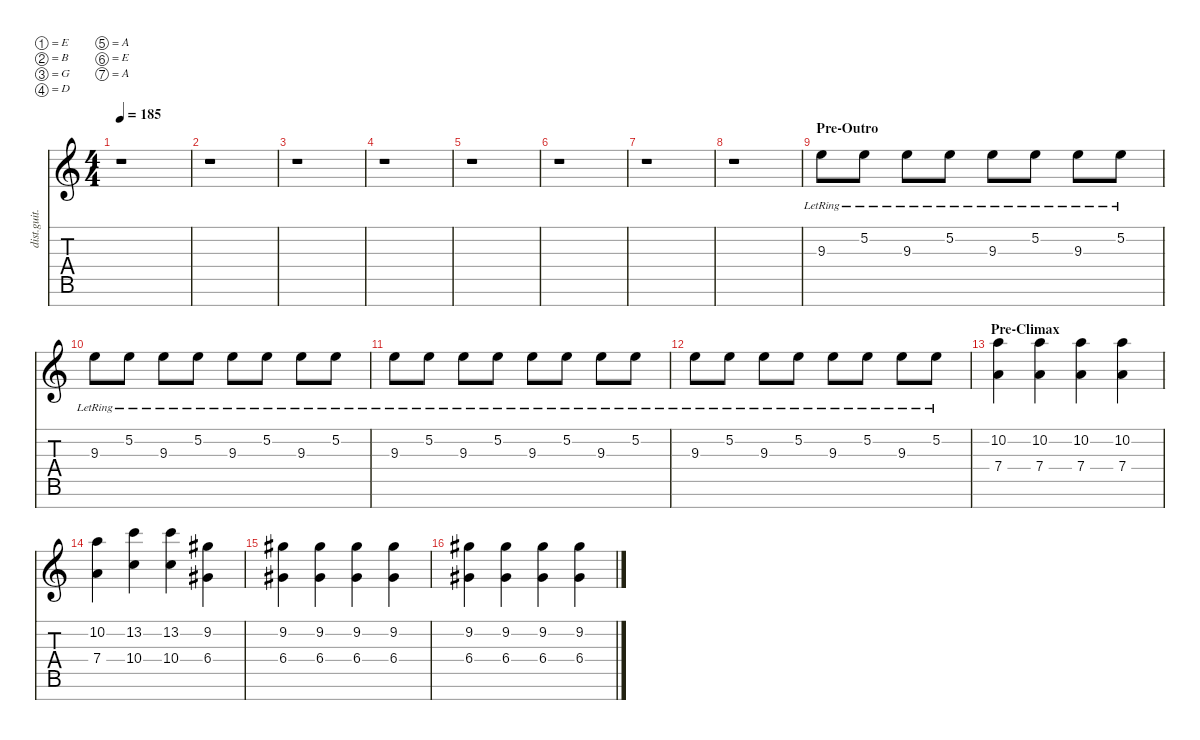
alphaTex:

\defaultSystemsLayout 4
\hideDynamics
\bracketExtendMode nobrackets
\track ("Distortion Guitar - Zoli" "dist.guit.") {instrument distortionguitar}
\staff {score tabs}
\tuning (E4 B3 G3 D3 A2 E2 A1)
\ts (4 4)
\tempo 185
\clef g2
\ks c
r.1{dy mf} |
r.1 |
r.1 |
r.1 |
r.1 |
r.1 |
r.1 |
r.1 |
\section ("" "Pre-Outro")
9.3{lr}.8 5.2{lr}.8 9.3{lr}.8 5.2{lr}.8 9.3{lr}.8 5.2{lr}.8 9.3{lr}.8 5.2{lr}.8 |
9.3{lr}.8 5.2{lr}.8 9.3{lr}.8 5.2{lr}.8 9.3{lr}.8 5.2{lr}.8 9.3{lr}.8 5.2{lr}.8 |
9.3{lr}.8 5.2{lr}.8 9.3{lr}.8 5.2{lr}.8 9.3{lr}.8 5.2{lr}.8 9.3{lr}.8 5.2{lr}.8 |
9.3{lr}.8 5.2{lr}.8 9.3{lr}.8 5.2{lr}.8 9.3{lr}.8 5.2{lr}.8 9.3{lr}.8 5.2{lr}.8 |
\section ("" "Pre-Climax")
(7.4 10.2).4 (7.4 10.2).4 (7.4 10.2).4 (7.4 10.2).4 |
(7.4 10.2).4 (10.4 13.2).4 (10.4 13.2).4 (6.4{acc #} 9.2{acc #}).4 |
(6.4{acc #} 9.2{acc #}).4 (6.4{acc #} 9.2{acc #}).4 (6.4{acc #} 9.2{acc #}).4 (6.4{acc #} 9.2{acc #}).4 |
(6.4{acc #} 9.2{acc #}).4 (6.4{acc #} 9.2{acc #}).4 (6.4{acc #} 9.2{acc #}).4 (6.4{acc #} 9.2{acc #}).4
